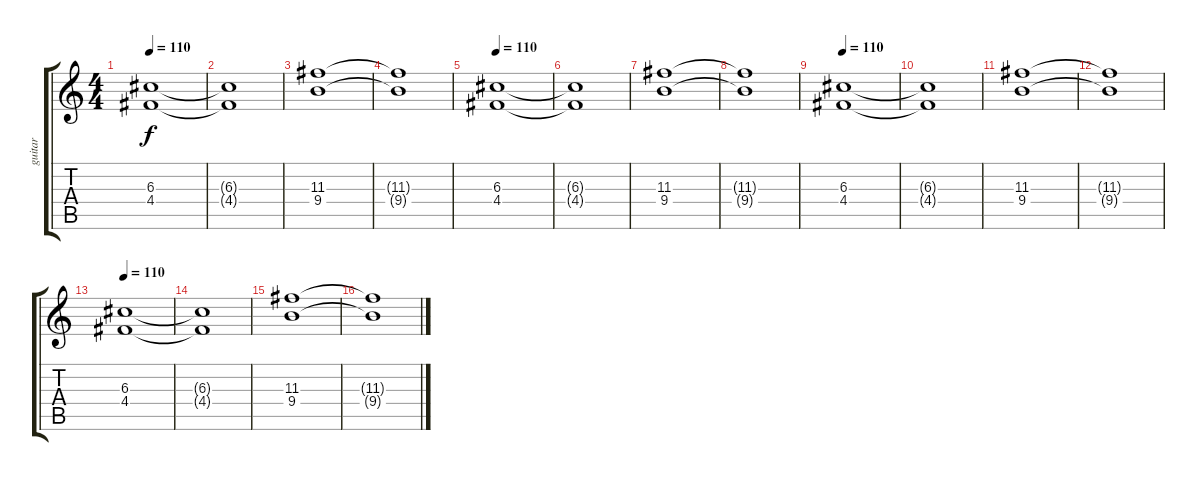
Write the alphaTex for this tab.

\track ("guitar" "guitar") {instrument electricguitarclean}
\staff {score tabs}
\tuning (E4 B3 G3 D3 A2 E2) {hide}
\ts (4 4)
\tempo 110
\clef g2
\ks c
(6.3 4.4).1{dy f} |
(6.3{t} 4.4{t}).1 |
(11.3 9.4).1 |
(11.3{t} 9.4{t}).1 |
\tempo 110
(6.3 4.4).1 |
(6.3{t} 4.4{t}).1 |
(11.3 9.4).1 |
(11.3{t} 9.4{t}).1 |
\tempo 110
(6.3 4.4).1 |
(6.3{t} 4.4{t}).1 |
(11.3 9.4).1 |
(11.3{t} 9.4{t}).1 |
\tempo 110
(6.3 4.4).1 |
(6.3{t} 4.4{t}).1 |
(11.3 9.4).1 |
(11.3{t} 9.4{t}).1
